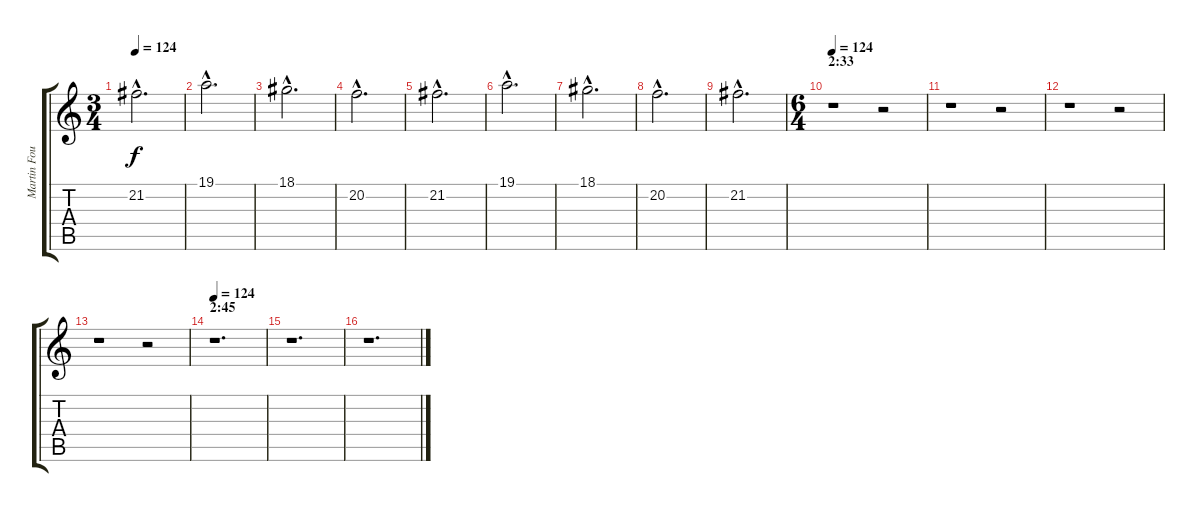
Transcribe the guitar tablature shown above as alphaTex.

\track ("Martin Foul (Unwashed Pianist)" "Martin Fou") {instrument pad4choir}
\staff {score tabs}
\tuning (D4 A3 F3 C3 G2 D2) {hide}
\ts (3 4)
\tempo 124
\clef g2
\ks c
21.2{hac}.2{d dy f} |
19.1{hac}.2{d} |
18.1{hac}.2{d} |
20.2{hac}.2{d} |
21.2{hac}.2{d} |
19.1{hac}.2{d} |
18.1{hac}.2{d} |
20.2{hac}.2{d} |
21.2{hac}.2{d} |
\ts (6 4)
\section ("" "2:33")
\tempo 124
r.1 r.2 |
r.1 r.2 |
r.1 r.2 |
r.1 r.2 |
\section ("" "2:45")
\tempo 124
r.1{d} |
r.1{d} |
r.1{d}
